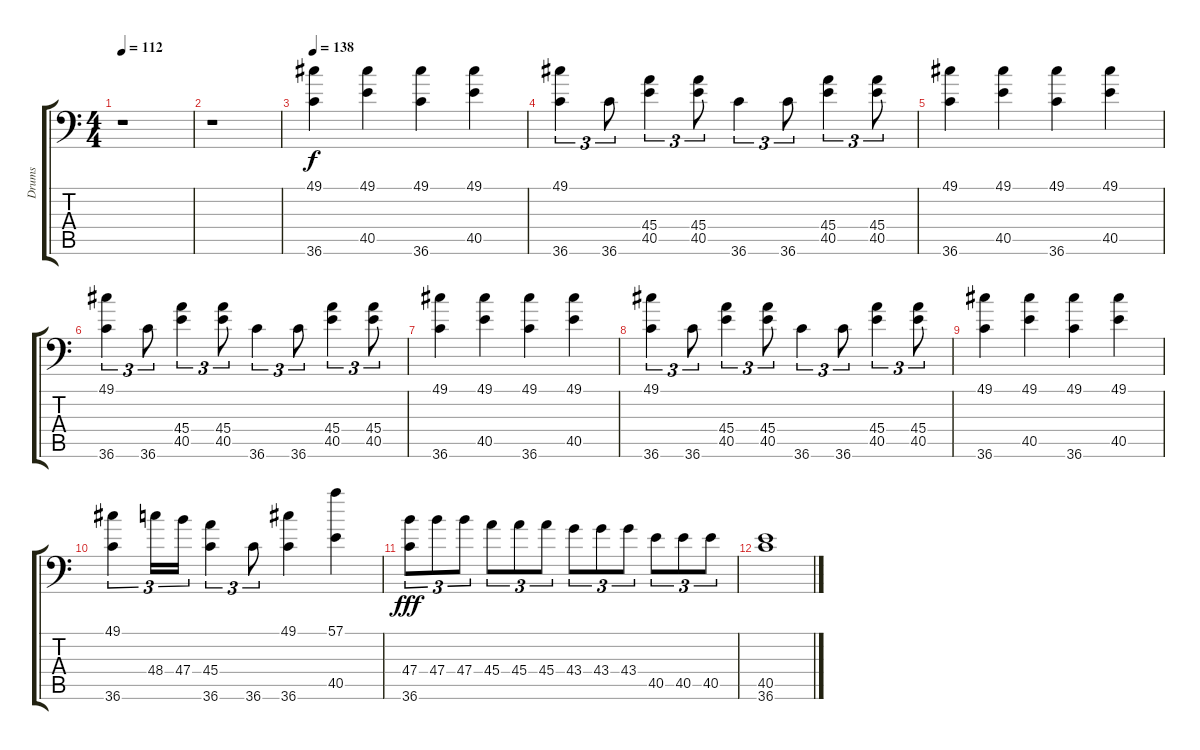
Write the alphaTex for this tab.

\track ("Drums" "Drums") {instrument acousticgrandpiano}
\staff {score tabs}
\tuning (C-1 C-1 C-1 C-1 C-1 C-1) {hide}
\ts (4 4)
\tempo 112
\clef f4
\ks c
r.1{dy f} |
r.1 |
\tempo 138
(49.1 36.6).4 (49.1 40.5).4 (49.1 36.6).4 (49.1 40.5).4 |
(49.1 36.6).4{tu (3 2)} 36.6.8{tu (3 2)} (45.4 40.5).4{tu (3 2)} (45.4 40.5).8{tu (3 2)} 36.6.4{tu (3 2)} 36.6.8{tu (3 2)} (45.4 40.5).4{tu (3 2)} (45.4 40.5).8{tu (3 2)} |
(49.1 36.6).4 (49.1 40.5).4 (49.1 36.6).4 (49.1 40.5).4 |
(49.1 36.6).4{tu (3 2)} 36.6.8{tu (3 2)} (45.4 40.5).4{tu (3 2)} (45.4 40.5).8{tu (3 2)} 36.6.4{tu (3 2)} 36.6.8{tu (3 2)} (45.4 40.5).4{tu (3 2)} (45.4 40.5).8{tu (3 2)} |
(49.1 36.6).4 (49.1 40.5).4 (49.1 36.6).4 (49.1 40.5).4 |
(49.1 36.6).4{tu (3 2)} 36.6.8{tu (3 2)} (45.4 40.5).4{tu (3 2)} (45.4 40.5).8{tu (3 2)} 36.6.4{tu (3 2)} 36.6.8{tu (3 2)} (45.4 40.5).4{tu (3 2)} (45.4 40.5).8{tu (3 2)} |
(49.1 36.6).4 (49.1 40.5).4 (49.1 36.6).4 (49.1 40.5).4 |
(49.1 36.6).4{tu (3 2)} 48.4.16{tu (3 2)} 47.4.16{tu (3 2)} (45.4 36.6).4{tu (3 2)} 36.6.8{tu (3 2)} (49.1 36.6).4 (57.1 40.5).4 |
(47.4 36.6).8{tu (3 2) dy fff} 47.4.8{tu (3 2)} 47.4.8{tu (3 2)} 45.4.8{tu (3 2)} 45.4.8{tu (3 2)} 45.4.8{tu (3 2)} 43.4.8{tu (3 2)} 43.4.8{tu (3 2)} 43.4.8{tu (3 2)} 40.5.8{tu (3 2)} 40.5.8{tu (3 2)} 40.5.8{tu (3 2)} |
(40.5 36.6).1
